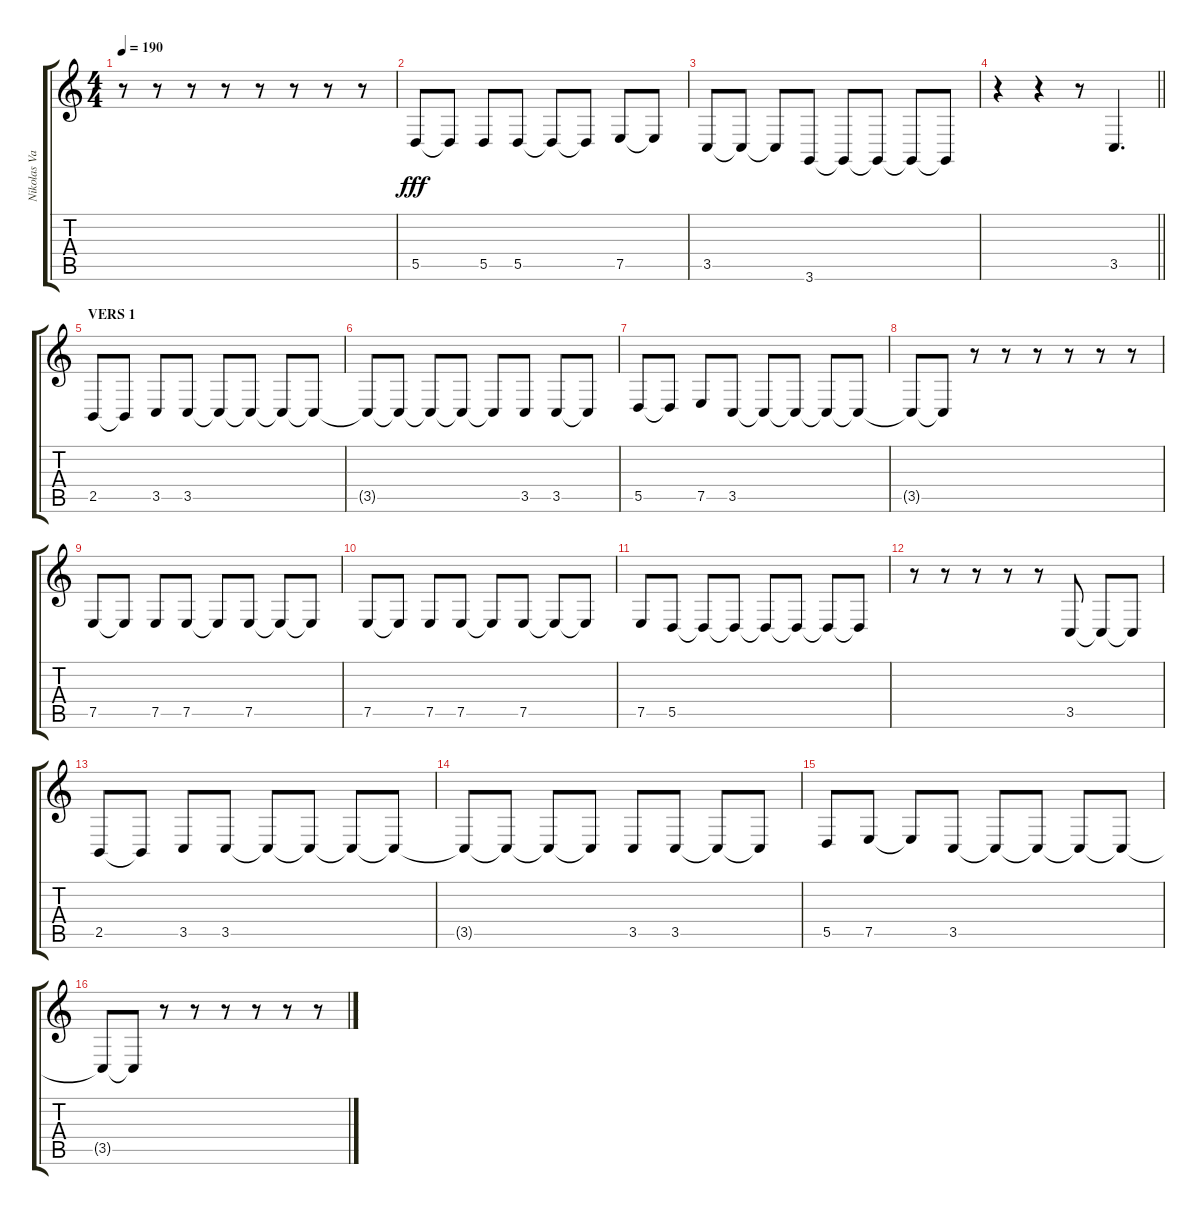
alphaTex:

\track ("Nikolas Van der Veken" "Nikolas Va") {instrument tenorsax}
\staff {score tabs}
\tuning (E4 B3 G3 D3 A2 E2) {hide}
\ts (4 4)
\tempo 190
\clef g2
\ks c
r.8{dy fff} r.8 r.8 r.8 r.8 r.8 r.8 r.8 |
5.5.8 5.5{t}.8 5.5.8 5.5.8 5.5{t}.8 5.5{t}.8 7.5.8 7.5{t}.8 |
3.5.8 3.5{t}.8 3.5{t}.8 3.6.8 3.6{t}.8 3.6{t}.8 3.6{t}.8 3.6{t}.8 |
\barLineRight lightlight
r.4 r.4 r.8 3.5.4{d} |
\section ("" "VERS 1")
2.5.8 2.5{t}.8 3.5.8 3.5.8 3.5{t}.8 3.5{t}.8 3.5{t}.8 3.5{t}.8 |
3.5{t}.8 3.5{t}.8 3.5{t}.8 3.5{t}.8 3.5{t}.8 3.5.8 3.5.8 3.5{t}.8 |
5.5.8 5.5{t}.8 7.5.8 3.5.8 3.5{t}.8 3.5{t}.8 3.5{t}.8 3.5{t}.8 |
3.5{t}.8 3.5{t}.8 r.8 r.8 r.8 r.8 r.8 r.8 |
7.5.8 7.5{t}.8 7.5.8 7.5.8 7.5{t}.8 7.5.8 7.5{t}.8 7.5{t}.8 |
7.5.8 7.5{t}.8 7.5.8 7.5.8 7.5{t}.8 7.5.8 7.5{t}.8 7.5{t}.8 |
7.5.8 5.5.8 5.5{t}.8 5.5{t}.8 5.5{t}.8 5.5{t}.8 5.5{t}.8 5.5{t}.8 |
r.8 r.8 r.8 r.8 r.8 3.5.8 3.5{t}.8 3.5{t}.8 |
2.5.8 2.5{t}.8 3.5.8 3.5.8 3.5{t}.8 3.5{t}.8 3.5{t}.8 3.5{t}.8 |
3.5{t}.8 3.5{t}.8 3.5{t}.8 3.5{t}.8 3.5.8 3.5.8 3.5{t}.8 3.5{t}.8 |
5.5.8 7.5.8 7.5{t}.8 3.5.8 3.5{t}.8 3.5{t}.8 3.5{t}.8 3.5{t}.8 |
3.5{t}.8 3.5{t}.8 r.8 r.8 r.8 r.8 r.8 r.8
